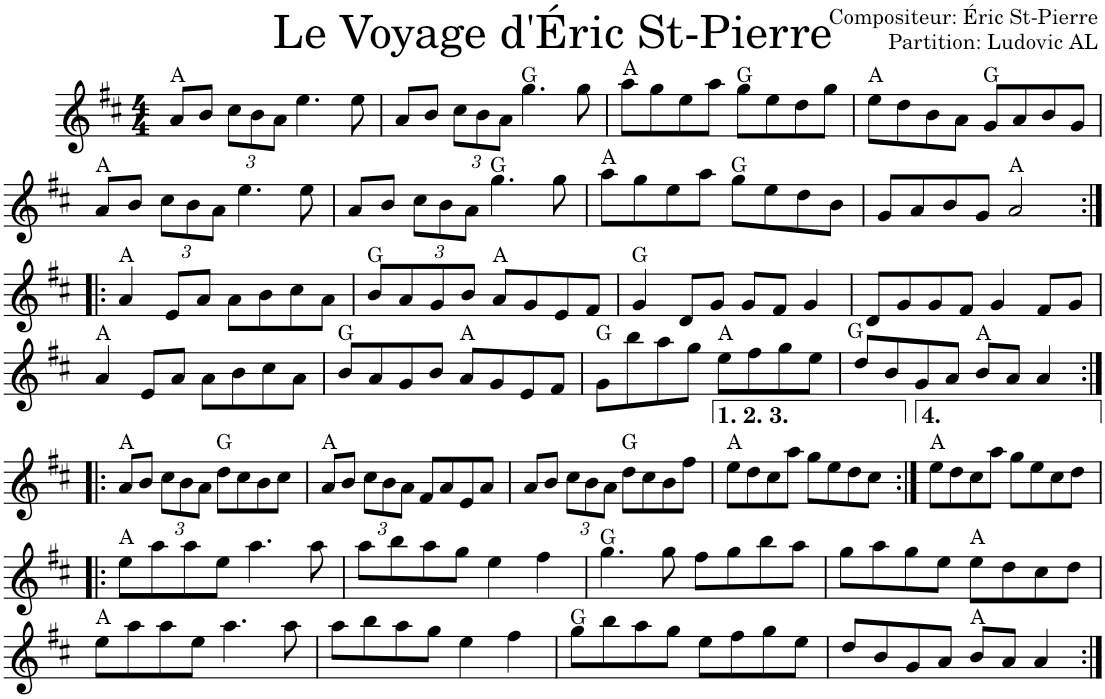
**kern	**harte
*part1	*part1
*staff1	*
*I"Violon	*
*I'Vln.	*
*clefG2	*
*k[f#c#]	*
*M4/4	*
=1	=1
8a/L	A:maj
8b/J	.
*Xbrackettup	*
12cc#\L	.
12b\	.
12a\J	.
4.ee\	.
8ee\	.
=2	=2
8a/L	.
8b/J	.
12cc#\L	.
12b\	.
12a\J	.
4.gg\	G:maj
8gg\	.
=3	=3
8aa\L	A:maj
8gg\	.
8ee\	.
8aa\J	.
8gg\L	G:maj
8ee\	.
8dd\	.
8gg\J	.
=4	=4
8ee\L	A:maj
8dd\	.
8b\	.
8a\J	.
8g/L	G:maj
8a/	.
8b/	.
8g/J	.
!!LO:LB:g=z
=5	=5
8a/L	A:maj
8b/J	.
12cc#\L	.
12b\	.
12a\J	.
4.ee\	.
8ee\	.
=6	=6
8a/L	.
8b/J	.
12cc#\L	.
12b\	.
12a\J	.
4.gg\	G:maj
8gg\	.
=7	=7
8aa\L	A:maj
8gg\	.
8ee\	.
8aa\J	.
8gg\L	G:maj
8ee\	.
8dd\	.
8b\J	.
=8	=8
8g/L	.
8a/	.
8b/	.
8g/J	.
2a/	A:maj
!!LO:LB:g=z
=9:|!|:	=9:|!|:
4a/	A:maj
8e/L	.
8a/J	.
8a\L	.
8b\	.
8cc#\	.
8a\J	.
=10	=10
8b/L	G:maj
8a/	.
8g/	.
8b/J	.
8a/L	A:maj
8g/	.
8e/	.
8f#/J	.
=11	=11
4g/	G:maj
8d/L	.
8g/J	.
8g/L	.
8f#/J	.
4g/	.
=12	=12
8d/L	.
8g/	.
8g/	.
8f#/J	.
4g/	.
8f#/L	.
8g/J	.
!!LO:LB:g=z
=13	=13
4a/	A:maj
8e/L	.
8a/J	.
8a\L	.
8b\	.
8cc#\	.
8a\J	.
=14	=14
8b/L	G:maj
8a/	.
8g/	.
8b/J	.
8a/L	A:maj
8g/	.
8e/	.
8f#/J	.
=15	=15
8g\L	G:maj
8bb\	.
8aa\	.
8gg\J	.
8ee\L	A:maj
8ff#\	.
8gg\	.
8ee\J	.
=16	=16
8dd/L	G:maj
8b/	.
8g/	.
8a/J	.
8b/L	A:maj
8a/J	.
4a/	.
!!LO:LB:g=z
=17:|!|:	=17:|!|:
8a/L	A:maj
8b/J	.
12cc#\L	.
12b\	.
12a\J	.
8dd\L	G:maj
8cc#\	.
8b\	.
8cc#\J	.
=18	=18
8a/L	A:maj
8b/J	.
12cc#\L	.
12b\	.
12a\J	.
8f#/L	.
8a/	.
8e/	.
8a/J	.
=19	=19
8a/L	.
8b/J	.
12cc#\L	.
12b\	.
12a\J	.
8dd\L	G:maj
8cc#\	.
8b\	.
8ff#\J	.
=20	=20
8ee\L	A:maj
8dd\	.
8cc#\	.
8aa\J	.
8gg\L	.
8ee\	.
8dd\	.
8cc#\J	.
=21:|!	=21:|!
8ee\L	A:maj
8dd\	.
8cc#\	.
8aa\J	.
8gg\L	.
8ee\	.
8cc#\	.
8dd\J	.
!!LO:LB:g=z
=22!|:	=22!|:
8ee\L	A:maj
8aa\	.
8aa\	.
8ee\J	.
4.aa\	.
8aa\	.
=23	=23
8aa\L	.
8bb\	.
8aa\	.
8gg\J	.
4ee\	.
4ff#\	.
=24	=24
4.gg\	G:maj
8gg\	.
8ff#\L	.
8gg\	.
8bb\	.
8aa\J	.
=25	=25
8gg\L	.
8aa\	.
8gg\	.
8ee\J	.
8ee\L	A:maj
8dd\	.
8cc#\	.
8dd\J	.
!!LO:LB:g=z
=26	=26
8ee\L	A:maj
8aa\	.
8aa\	.
8ee\J	.
4.aa\	.
8aa\	.
=27	=27
8aa\L	.
8bb\	.
8aa\	.
8gg\J	.
4ee\	.
4ff#\	.
=28	=28
8gg\L	G:maj
8bb\	.
8aa\	.
8gg\J	.
8ee\L	.
8ff#\	.
8gg\	.
8ee\J	.
=29	=29
8dd/L	.
8b/	.
8g/	.
8a/J	.
8b/L	A:maj
8a/J	.
4a/	.
=:|!	=:|!
*-	*-
